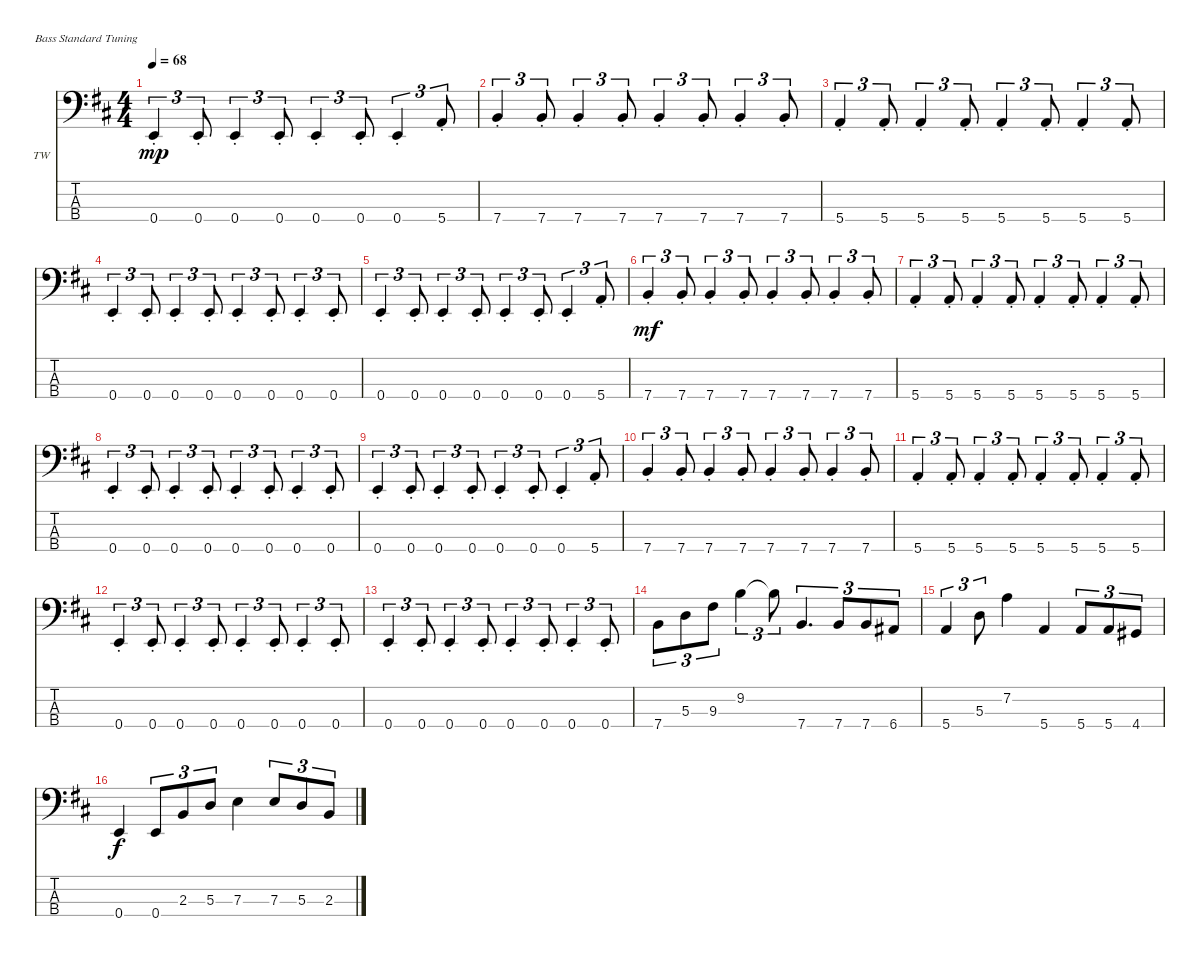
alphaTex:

\defaultSystemsLayout 4
\bracketExtendMode nobrackets
\firstSystemTrackNameOrientation horizontal
\otherSystemsTrackNameOrientation horizontal
\track ("Tal Wilkenfeld" "TW") {instrument electricbassfinger}
\staff {score tabs}
\tuning (G2 D2 A1 E1)
\ts (4 4)
\tempo 68
\clef f4
\ks bminor
0.4{st}.4{tu (3 2) dy mp} 0.4{st}.8{tu (3 2)} 0.4{st}.4{tu (3 2)} 0.4{st}.8{tu (3 2)} 0.4{st}.4{tu (3 2)} 0.4{st}.8{tu (3 2)} 0.4{st}.4{tu (3 2)} 5.4{st}.8{tu (3 2)} |
7.4{st}.4{tu (3 2)} 7.4{st}.8{tu (3 2)} 7.4{st}.4{tu (3 2)} 7.4{st}.8{tu (3 2)} 7.4{st}.4{tu (3 2)} 7.4{st}.8{tu (3 2)} 7.4{st}.4{tu (3 2)} 7.4{st}.8{tu (3 2)} |
5.4{st}.4{tu (3 2)} 5.4{st}.8{tu (3 2)} 5.4{st}.4{tu (3 2)} 5.4{st}.8{tu (3 2)} 5.4{st}.4{tu (3 2)} 5.4{st}.8{tu (3 2)} 5.4{st}.4{tu (3 2)} 5.4{st}.8{tu (3 2)} |
0.4{st}.4{tu (3 2)} 0.4{st}.8{tu (3 2)} 0.4{st}.4{tu (3 2)} 0.4{st}.8{tu (3 2)} 0.4{st}.4{tu (3 2)} 0.4{st}.8{tu (3 2)} 0.4{st}.4{tu (3 2)} 0.4{st}.8{tu (3 2)} |
0.4{st}.4{tu (3 2)} 0.4{st}.8{tu (3 2)} 0.4{st}.4{tu (3 2)} 0.4{st}.8{tu (3 2)} 0.4{st}.4{tu (3 2)} 0.4{st}.8{tu (3 2)} 0.4{st}.4{tu (3 2)} 5.4{st}.8{tu (3 2)} |
7.4{st}.4{tu (3 2) dy mf} 7.4{st}.8{tu (3 2)} 7.4{st}.4{tu (3 2)} 7.4{st}.8{tu (3 2)} 7.4{st}.4{tu (3 2)} 7.4{st}.8{tu (3 2)} 7.4{st}.4{tu (3 2)} 7.4{st}.8{tu (3 2)} |
5.4{st}.4{tu (3 2)} 5.4{st}.8{tu (3 2)} 5.4{st}.4{tu (3 2)} 5.4{st}.8{tu (3 2)} 5.4{st}.4{tu (3 2)} 5.4{st}.8{tu (3 2)} 5.4{st}.4{tu (3 2)} 5.4{st}.8{tu (3 2)} |
0.4{st}.4{tu (3 2)} 0.4{st}.8{tu (3 2)} 0.4{st}.4{tu (3 2)} 0.4{st}.8{tu (3 2)} 0.4{st}.4{tu (3 2)} 0.4{st}.8{tu (3 2)} 0.4{st}.4{tu (3 2)} 0.4{st}.8{tu (3 2)} |
0.4{st}.4{tu (3 2)} 0.4{st}.8{tu (3 2)} 0.4{st}.4{tu (3 2)} 0.4{st}.8{tu (3 2)} 0.4{st}.4{tu (3 2)} 0.4{st}.8{tu (3 2)} 0.4{st}.4{tu (3 2)} 5.4{st}.8{tu (3 2)} |
7.4{st}.4{tu (3 2)} 7.4{st}.8{tu (3 2)} 7.4{st}.4{tu (3 2)} 7.4{st}.8{tu (3 2)} 7.4{st}.4{tu (3 2)} 7.4{st}.8{tu (3 2)} 7.4{st}.4{tu (3 2)} 7.4{st}.8{tu (3 2)} |
5.4{st}.4{tu (3 2)} 5.4{st}.8{tu (3 2)} 5.4{st}.4{tu (3 2)} 5.4{st}.8{tu (3 2)} 5.4{st}.4{tu (3 2)} 5.4{st}.8{tu (3 2)} 5.4{st}.4{tu (3 2)} 5.4{st}.8{tu (3 2)} |
0.4{st}.4{tu (3 2)} 0.4{st}.8{tu (3 2)} 0.4{st}.4{tu (3 2)} 0.4{st}.8{tu (3 2)} 0.4{st}.4{tu (3 2)} 0.4{st}.8{tu (3 2)} 0.4{st}.4{tu (3 2)} 0.4{st}.8{tu (3 2)} |
0.4{st}.4{tu (3 2)} 0.4{st}.8{tu (3 2)} 0.4{st}.4{tu (3 2)} 0.4{st}.8{tu (3 2)} 0.4{st}.4{tu (3 2)} 0.4{st}.8{tu (3 2)} 0.4{st}.4{tu (3 2)} 0.4{st}.8{tu (3 2)} |
7.4.8{tu (3 2)} 5.3.8{tu (3 2)} 9.3.8{tu (3 2)} 9.2.4{tu (3 2)} 9.2{t}.8{tu (3 2)} 7.4.4{d tu (3 2)} 7.4.8{tu (3 2)} 7.4.8{tu (3 2)} 6.4.8{tu (3 2)} |
5.4.4{tu (3 2)} 5.3.8{tu (3 2)} 7.2.4 5.4.4 5.4.8{tu (3 2)} 5.4.8{tu (3 2)} 4.4.8{tu (3 2)} |
0.4.4{dy f} 0.4.8{tu (3 2)} 2.3.8{tu (3 2)} 5.3.8{tu (3 2)} 7.3.4 7.3.8{tu (3 2)} 5.3.8{tu (3 2)} 2.3.8{tu (3 2)}
